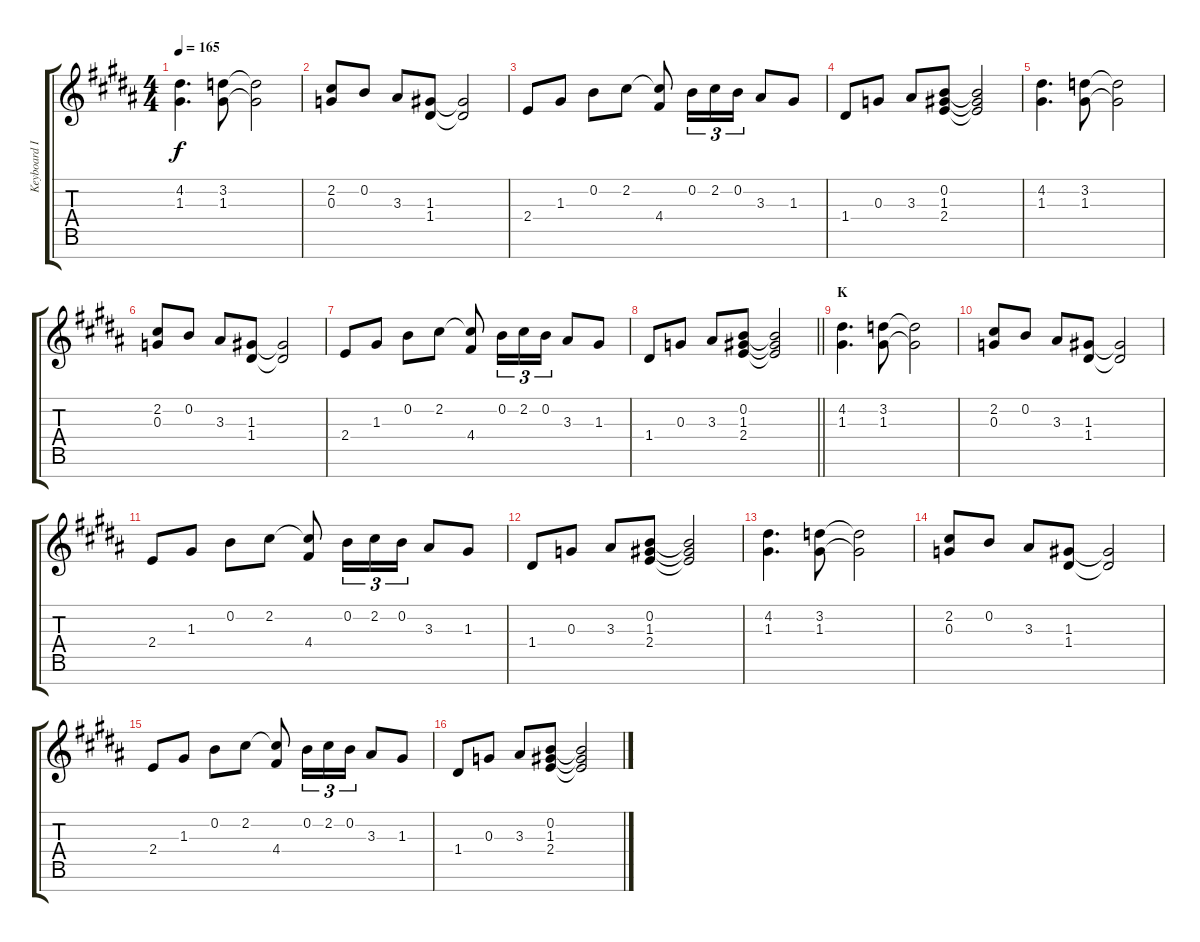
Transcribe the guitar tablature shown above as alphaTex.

\track ("Keyboard I" "Keyboard I") {instrument stringensemble1}
\staff {score tabs}
\tuning (E5 B4 G4 D4 A3 E3 B2) {hide}
\ts (4 4)
\tempo 165
\clef g2
\ks b
(4.2 1.3).4{d dy f} (3.2 1.3).8 (3.2{t} 1.3{t}).2 |
(2.2 0.3).8 0.2.8 3.3.8 (1.3 1.4).8 (1.3{t} 1.4{t}).2 |
2.4.8 1.3.8 0.2.8 2.2.8 (2.2{t} 4.4).8 0.2.16{tu (3 2)} 2.2.16{tu (3 2)} 0.2.16{tu (3 2)} 3.3.8 1.3.8 |
1.4.8 0.3.8 3.3.8 (0.2 1.3 2.4).8 (0.2{t} 1.3{t} 2.4{t}).2 |
(4.2 1.3).4{d} (3.2 1.3).8 (3.2{t} 1.3{t}).2 |
(2.2 0.3).8 0.2.8 3.3.8 (1.3 1.4).8 (1.3{t} 1.4{t}).2 |
2.4.8 1.3.8 0.2.8 2.2.8 (2.2{t} 4.4).8 0.2.16{tu (3 2)} 2.2.16{tu (3 2)} 0.2.16{tu (3 2)} 3.3.8 1.3.8 |
\barLineRight lightlight
1.4.8 0.3.8 3.3.8 (0.2 1.3 2.4).8 (0.2{t} 1.3{t} 2.4{t}).2 |
\section ("" "K")
(4.2 1.3).4{d} (3.2 1.3).8 (3.2{t} 1.3{t}).2 |
(2.2 0.3).8 0.2.8 3.3.8 (1.3 1.4).8 (1.3{t} 1.4{t}).2 |
2.4.8 1.3.8 0.2.8 2.2.8 (2.2{t} 4.4).8 0.2.16{tu (3 2)} 2.2.16{tu (3 2)} 0.2.16{tu (3 2)} 3.3.8 1.3.8 |
1.4.8 0.3.8 3.3.8 (0.2 1.3 2.4).8 (0.2{t} 1.3{t} 2.4{t}).2 |
(4.2 1.3).4{d} (3.2 1.3).8 (3.2{t} 1.3{t}).2 |
(2.2 0.3).8 0.2.8 3.3.8 (1.3 1.4).8 (1.3{t} 1.4{t}).2 |
2.4.8 1.3.8 0.2.8 2.2.8 (2.2{t} 4.4).8 0.2.16{tu (3 2)} 2.2.16{tu (3 2)} 0.2.16{tu (3 2)} 3.3.8 1.3.8 |
1.4.8 0.3.8 3.3.8 (0.2 1.3 2.4).8 (0.2{t} 1.3{t} 2.4{t}).2
